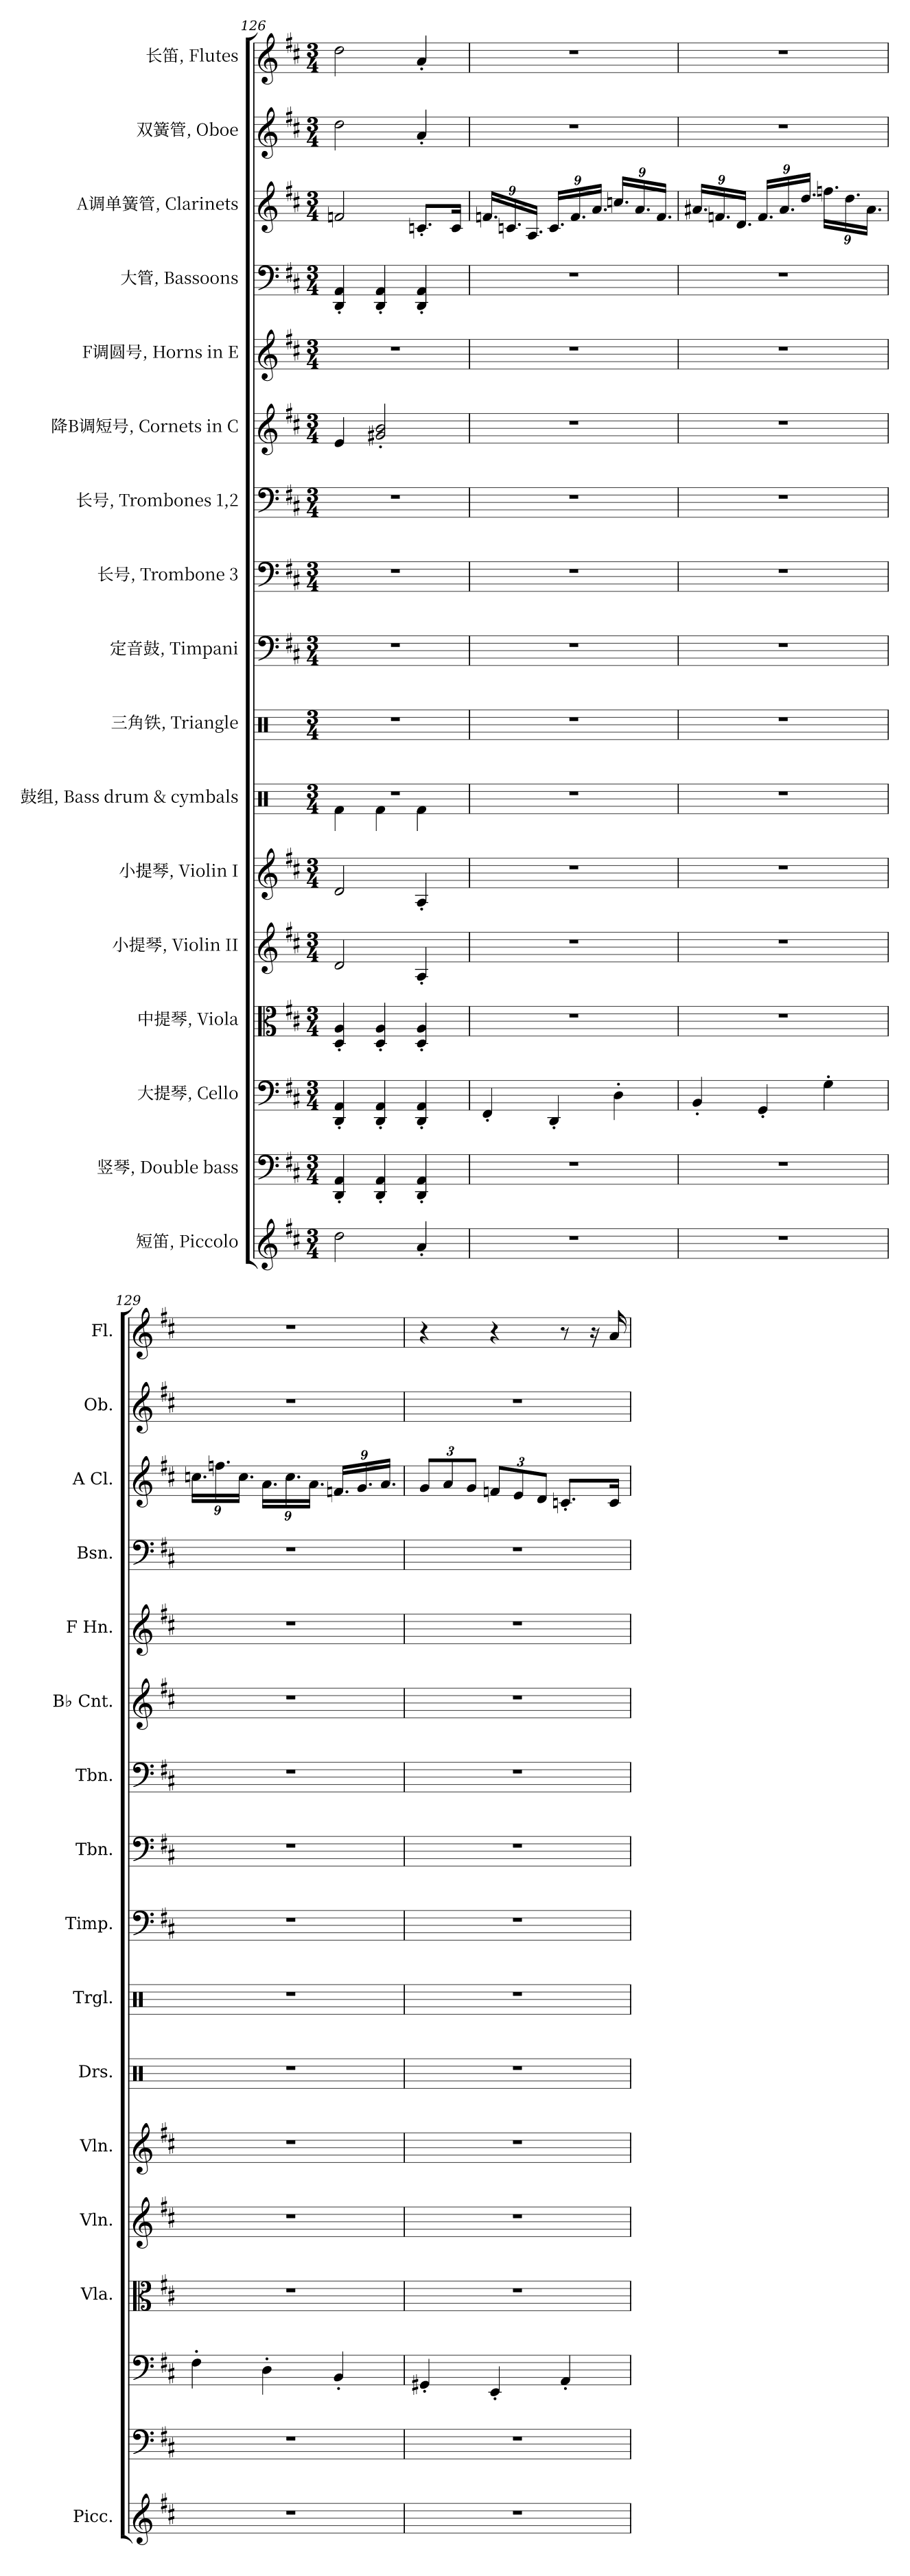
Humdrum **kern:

**kern	**kern	**kern	**kern	**kern	**kern	**kern	**kern	**kern	**kern	**kern	**kern	**kern	**kern	**kern	**kern	**kern
*part17	*part16	*part15	*part14	*part13	*part12	*part11	*part10	*part9	*part8	*part7	*part6	*part5	*part4	*part3	*part2	*part1
*staff17	*staff16	*staff15	*staff14	*staff13	*staff12	*staff11	*staff10	*staff9	*staff8	*staff7	*staff6	*staff5	*staff4	*staff3	*staff2	*staff1
*I"短笛, Piccolo	*I"竖琴, Double bass	*I"大提琴, Cello	*I"中提琴, Viola	*I"小提琴, Violin II	*I"小提琴, Violin I	*I"鼓组, Bass drum &amp; cymbals	*I"三角铁, Triangle	*I"定音鼓, Timpani	*I"长号, Trombone 3	*I"长号, Trombones 1,2	*I"降B调短号, Cornets in C	*I"F调圆号, Horns in E	*I"大管, Bassoons	*I"A调单簧管, Clarinets	*I"双簧管, Oboe	*I"长笛, Flutes
*I'Picc.	*	*	*I'Vla.	*I'Vln.	*I'Vln.	*I'Drs.	*I'Trgl.	*I'Timp.	*I'Tbn.	*I'Tbn.	*I'B♭ Cnt.	*I'F Hn.	*I'Bsn.	*I'A Cl.	*I'Ob.	*I'Fl.
*clefG2	*clefF4	*clefF4	*clefC3	*clefG2	*clefG2	*clefX	*clefX	*clefF4	*clefF4	*clefF4	*clefG2	*clefG2	*clefF4	*clefG2	*clefG2	*clefG2
*ITrd-7c-12	*	*	*	*	*	*	*	*	*	*	*ITrd1c2	*ITrd4c7	*	*ITrd1c2	*	*
*k[f#c#]	*k[f#c#]	*k[f#c#]	*k[f#c#]	*k[f#c#]	*k[f#c#]	*k[]	*k[]	*k[f#c#]	*k[f#c#]	*k[f#c#]	*k[]	*k[f#]	*k[f#c#]	*k[]	*k[f#c#]	*k[f#c#]
*M3/4	*M3/4	*M3/4	*M3/4	*M3/4	*M3/4	*M3/4	*M3/4	*M3/4	*M3/4	*M3/4	*M3/4	*M3/4	*M3/4	*M3/4	*M3/4	*M3/4
=126	=126	=126	=126	=126	=126	=126	=126	=126	=126	=126	=126	=126	=126	=126	=126	=126
*	*	*	*	*	*	*^	*	*	*	*	*	*	*	*	*	*
2ddd\	4DD/' 4AA/'	4DD/' 4AA/'	4D/' 4A/'	2d/	2d/	2.r	4Rf\	2.r	2.r	2.r	2.r	4d/	2.r	4DD/' 4AA/'	2e-X/	2dd\	2dd\
.	4DD/' 4AA/'	4DD/' 4AA/'	4D/' 4A/'	.	.	.	4Rf\	.	.	.	.	2f#X/' 2a/'	.	4DD/' 4AA/'	.	.	.
4aa'/	4DD/' 4AA/'	4DD/' 4AA/'	4D/' 4A/'	4A'/	4A'/	.	4Rf\	.	.	.	.	.	.	4DD/' 4AA/'	8.B-X'/L	4a'/	4a'/
.	.	.	.	.	.	.	.	.	.	.	.	.	.	.	16B-/Jk	.	.
*	*	*	*	*	*	*v	*v	*	*	*	*	*	*	*	*	*	*
!!LO:PB:g=z
=127	=127	=127	=127	=127	=127	=127	=127	=127	=127	=127	=127	=127	=127	=127	=127	=127
*	*	*	*	*	*	*	*	*	*	*	*	*	*	*Xbrackettup	*	*
2.r	2.r	4FF#'/	2.r	2.r	2.r	2.r	2.r	2.r	2.r	2.r	2.r	2.r	2.r	18.e-X/LL	2.r	2.r
.	.	.	.	.	.	.	.	.	.	.	.	.	.	18.B-X/	.	.
.	.	.	.	.	.	.	.	.	.	.	.	.	.	18.G/JJ	.	.
.	.	4DD'/	.	.	.	.	.	.	.	.	.	.	.	18.B-/LL	.	.
.	.	.	.	.	.	.	.	.	.	.	.	.	.	18.e-/	.	.
.	.	.	.	.	.	.	.	.	.	.	.	.	.	18.g/JJ	.	.
.	.	4D'\	.	.	.	.	.	.	.	.	.	.	.	18.b-X/LL	.	.
.	.	.	.	.	.	.	.	.	.	.	.	.	.	18.g/	.	.
.	.	.	.	.	.	.	.	.	.	.	.	.	.	18.e-/JJ	.	.
=128	=128	=128	=128	=128	=128	=128	=128	=128	=128	=128	=128	=128	=128	=128	=128	=128
2.r	2.r	4BB'/	2.r	2.r	2.r	2.r	2.r	2.r	2.r	2.r	2.r	2.r	2.r	18.g#X/LL	2.r	2.r
.	.	.	.	.	.	.	.	.	.	.	.	.	.	18.e-X/	.	.
.	.	.	.	.	.	.	.	.	.	.	.	.	.	18.c/JJ	.	.
.	.	4GG'/	.	.	.	.	.	.	.	.	.	.	.	18.e-/LL	.	.
.	.	.	.	.	.	.	.	.	.	.	.	.	.	18.g#/	.	.
.	.	.	.	.	.	.	.	.	.	.	.	.	.	18.cc/JJ	.	.
.	.	4G'\	.	.	.	.	.	.	.	.	.	.	.	18.ee-X\LL	.	.
.	.	.	.	.	.	.	.	.	.	.	.	.	.	18.cc\	.	.
.	.	.	.	.	.	.	.	.	.	.	.	.	.	18.g#\JJ	.	.
!!LO:PB:g=z
=129	=129	=129	=129	=129	=129	=129	=129	=129	=129	=129	=129	=129	=129	=129	=129	=129
2.r	2.r	4F#'\	2.r	2.r	2.r	2.r	2.r	2.r	2.r	2.r	2.r	2.r	2.r	18.b-X\LL	2.r	2.r
.	.	.	.	.	.	.	.	.	.	.	.	.	.	18.ee-X\	.	.
.	.	.	.	.	.	.	.	.	.	.	.	.	.	18.b-\JJ	.	.
.	.	4D'\	.	.	.	.	.	.	.	.	.	.	.	18.g\LL	.	.
.	.	.	.	.	.	.	.	.	.	.	.	.	.	18.b-\	.	.
.	.	.	.	.	.	.	.	.	.	.	.	.	.	18.g\JJ	.	.
.	.	4BB'/	.	.	.	.	.	.	.	.	.	.	.	18.e-X/LL	.	.
.	.	.	.	.	.	.	.	.	.	.	.	.	.	18.f/	.	.
.	.	.	.	.	.	.	.	.	.	.	.	.	.	18.g/JJ	.	.
=130	=130	=130	=130	=130	=130	=130	=130	=130	=130	=130	=130	=130	=130	=130	=130	=130
2.r	2.r	4GG#X'/	2.r	2.r	2.r	2.r	2.r	2.r	2.r	2.r	2.r	2.r	2.r	12f/L	2.r	4r
.	.	.	.	.	.	.	.	.	.	.	.	.	.	12g/	.	.
.	.	.	.	.	.	.	.	.	.	.	.	.	.	12f/J	.	.
.	.	4EE'/	.	.	.	.	.	.	.	.	.	.	.	12e-X/L	.	4r
.	.	.	.	.	.	.	.	.	.	.	.	.	.	12d/	.	.
.	.	.	.	.	.	.	.	.	.	.	.	.	.	12c/J	.	.
.	.	4AA'/	.	.	.	.	.	.	.	.	.	.	.	8.B-X'/L	.	8r
.	.	.	.	.	.	.	.	.	.	.	.	.	.	.	.	16r
.	.	.	.	.	.	.	.	.	.	.	.	.	.	16B-/Jk	.	16a/
=	=	=	=	=	=	=	=	=	=	=	=	=	=	=	=	=
*-	*-	*-	*-	*-	*-	*-	*-	*-	*-	*-	*-	*-	*-	*-	*-	*-
